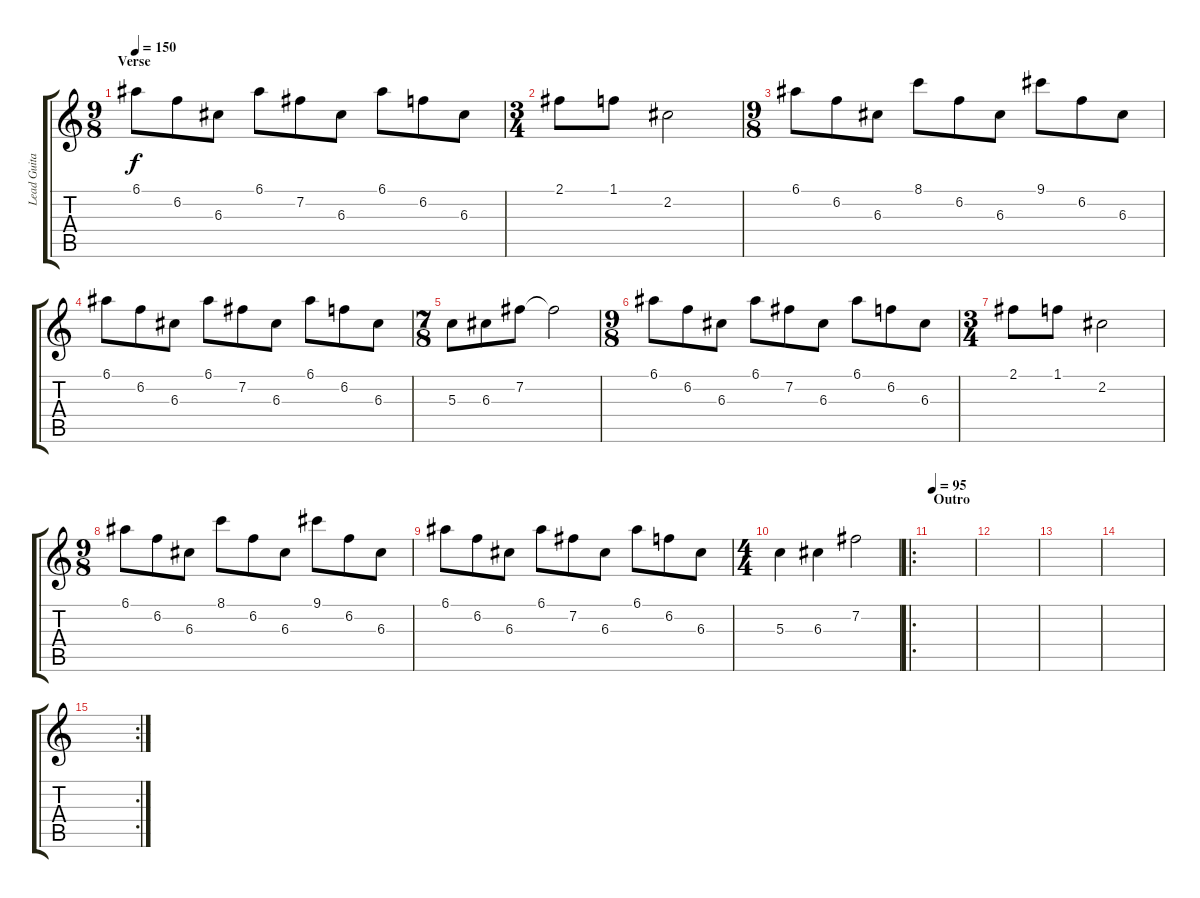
\track ("Lead Guitar (Clean)" "Lead Guita") {instrument electricguitarclean}
\staff {score tabs}
\tuning (E4 B3 G3 D3 A2 E2) {hide}
\ts (9 8)
\section ("" "Verse")
\tempo 150
\clef g2
\ks c
6.1.8{dy f} 6.2.8 6.3.8 6.1.8 7.2.8 6.3.8 6.1.8 6.2.8 6.3.8 |
\ts (3 4)
2.1.8 1.1.8 2.2.2 |
\ts (9 8)
6.1.8 6.2.8 6.3.8 8.1.8 6.2.8 6.3.8 9.1.8 6.2.8 6.3.8 |
6.1.8 6.2.8 6.3.8 6.1.8 7.2.8 6.3.8 6.1.8 6.2.8 6.3.8 |
\ts (7 8)
5.3.8 6.3.8 7.2.8 7.2{t}.2 |
\ts (9 8)
6.1.8 6.2.8 6.3.8 6.1.8 7.2.8 6.3.8 6.1.8 6.2.8 6.3.8 |
\ts (3 4)
2.1.8 1.1.8 2.2.2 |
\ts (9 8)
6.1.8 6.2.8 6.3.8 8.1.8 6.2.8 6.3.8 9.1.8 6.2.8 6.3.8 |
6.1.8 6.2.8 6.3.8 6.1.8 7.2.8 6.3.8 6.1.8 6.2.8 6.3.8 |
\ts (4 4)
5.3.4 6.3.4 7.2.2 |
\ro
\section ("" "Outro")
\tempo 95
|
|
|
|
\rc 2
